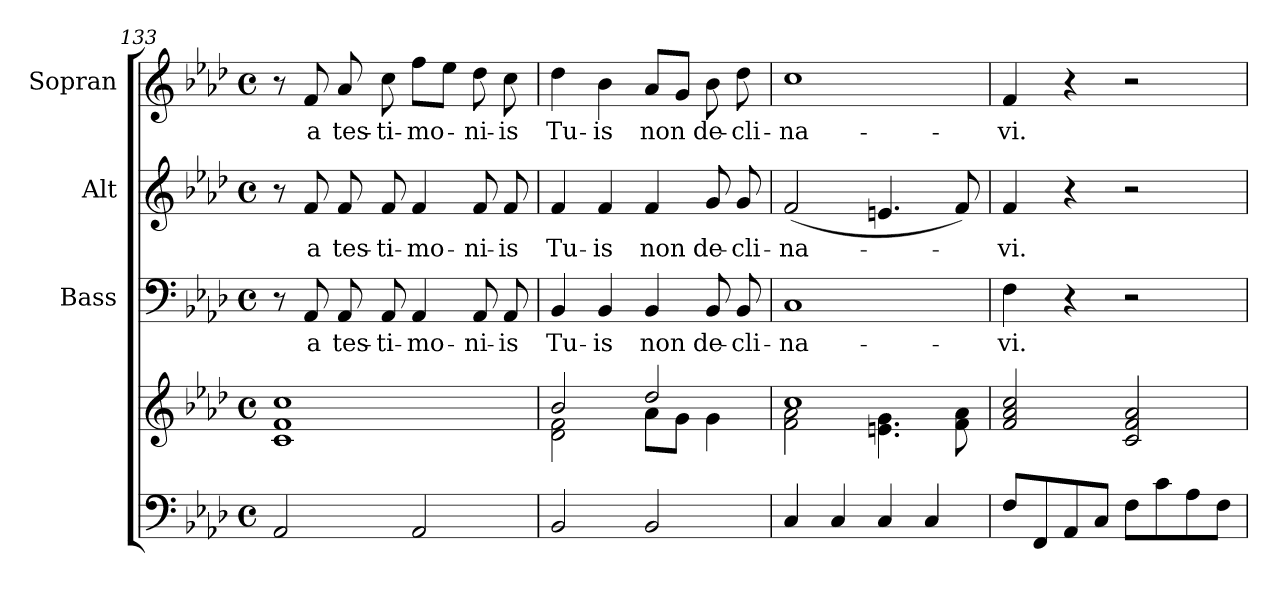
**kern	**kern	**kern	**text	**kern	**text	**kern	**text
*part4	*part4	*part3	*part3	*part2	*part2	*part1	*part1
*staff5	*staff4	*staff3	*staff3	*staff2	*staff2	*staff1	*staff1
*	*	*I"Bass	*	*I"Alt	*	*I"Sopran	*
*	*	*I'B.	*	*I'A.	*	*I'S.	*
*clefF4	*clefG2	*clefF4	*	*clefG2	*	*clefG2	*
*k[b-e-a-d-]	*k[b-e-a-d-]	*k[b-e-a-d-]	*	*k[b-e-a-d-]	*	*k[b-e-a-d-]	*
*A-:	*A-:	*A-:	*	*A-:	*	*A-:	*
*M4/4	*M4/4	*M4/4	*	*M4/4	*	*M4/4	*
*met(c)	*met(c)	*met(c)	*	*met(c)	*	*met(c)	*
=133	=133	=133	=133	=133	=133	=133	=133
2AA-/	1c 1f 1cc	8r	.	8r	.	8r	.
!	!	!	!LO:LY:b	!	!LO:LY:b	!	!LO:LY:b
.	.	8AA-/	a	8f/	a	8f/	a
!	!	!	!LO:LY:b	!	!LO:LY:b	!	!LO:LY:b
.	.	8AA-/	tes-	8f/	tes-	8a-/	tes-
!	!	!	!LO:LY:b	!	!LO:LY:b	!	!LO:LY:b
.	.	8AA-/	-ti-	8f/	-ti-	8cc\	-ti-
!	!	!	!LO:LY:b	!	!LO:LY:b	!	!LO:LY:b
2AA-/	.	4AA-/	-mo-	4f/	-mo-	8ff\L	-mo-
.	.	.	.	.	.	8ee-\J	.
!	!	!	!LO:LY:b	!	!LO:LY:b	!	!LO:LY:b
.	.	8AA-/	-ni-	8f/	-ni-	8dd-\	-ni-
!	!	!	!LO:LY:b	!	!LO:LY:b	!	!LO:LY:b
.	.	8AA-/	-is	8f/	-is	8cc\	-is
!!LO:LB:g=z
=134	=134	=134	=134	=134	=134	=134	=134
*	*^	*	*	*	*	*	*
!	!	!	!	!LO:LY:b	!	!LO:LY:b	!	!LO:LY:b
2BB-/	2b-/	2d-\ 2f\	4BB-/	Tu-	4f/	Tu-	4dd-\	Tu-
!	!	!	!	!LO:LY:b	!	!LO:LY:b	!	!LO:LY:b
.	.	.	4BB-/	-is	4f/	-is	4b-\	-is
!	!	!	!	!LO:LY:b	!	!LO:LY:b	!	!LO:LY:b
2BB-/	2dd-/	8a-\L	4BB-/	non	4f/	non	8a-/L	non
.	.	8g\J	.	.	.	.	8g/J	.
!	!	!	!	!LO:LY:b	!	!LO:LY:b	!	!LO:LY:b
.	.	4g\	8BB-/	de-	8g/	de-	8b-\	de-
!	!	!	!	!LO:LY:b	!	!LO:LY:b	!	!LO:LY:b
.	.	.	8BB-/	-cli-	8g/	-cli-	8dd-\	-cli-
=135	=135	=135	=135	=135	=135	=135	=135	=135
!	!	!	!	!LO:LY:b	!	!LO:LY:b	!	!LO:LY:b
4C/	1cc	2f\ 2a-\	1C	-na-	(<2f/	-na-	1cc	-na-
4C/	.	.	.	.	.	.	.	.
4C/	.	4.en\ 4.g\	.	.	4.en/	.	.	.
4C/	.	.	.	.	.	.	.	.
.	.	8f\ 8a-\	.	.	8f/)	.	.	.
=136	=136	=136	=136	=136	=136	=136	=136	=136
!	!	!	!	!LO:LY:b	!	!LO:LY:b	!	!LO:LY:b
*	*v	*v	*	*	*	*	*	*
8F/L	2f/ 2a-/ 2cc/	4F\	-vi.	4f/	-vi.	4f/	-vi.
8FF/	.	.	.	.	.	.	.
8AA-/	.	4r	.	4r	.	4r	.
8C/J	.	.	.	.	.	.	.
8F\L	2c/ 2f/ 2a-/	2r	.	2r	.	2r	.
8c\	.	.	.	.	.	.	.
8A-\	.	.	.	.	.	.	.
8F\J	.	.	.	.	.	.	.
=	=	=	=	=	=	=	=
*-	*-	*-	*-	*-	*-	*-	*-
